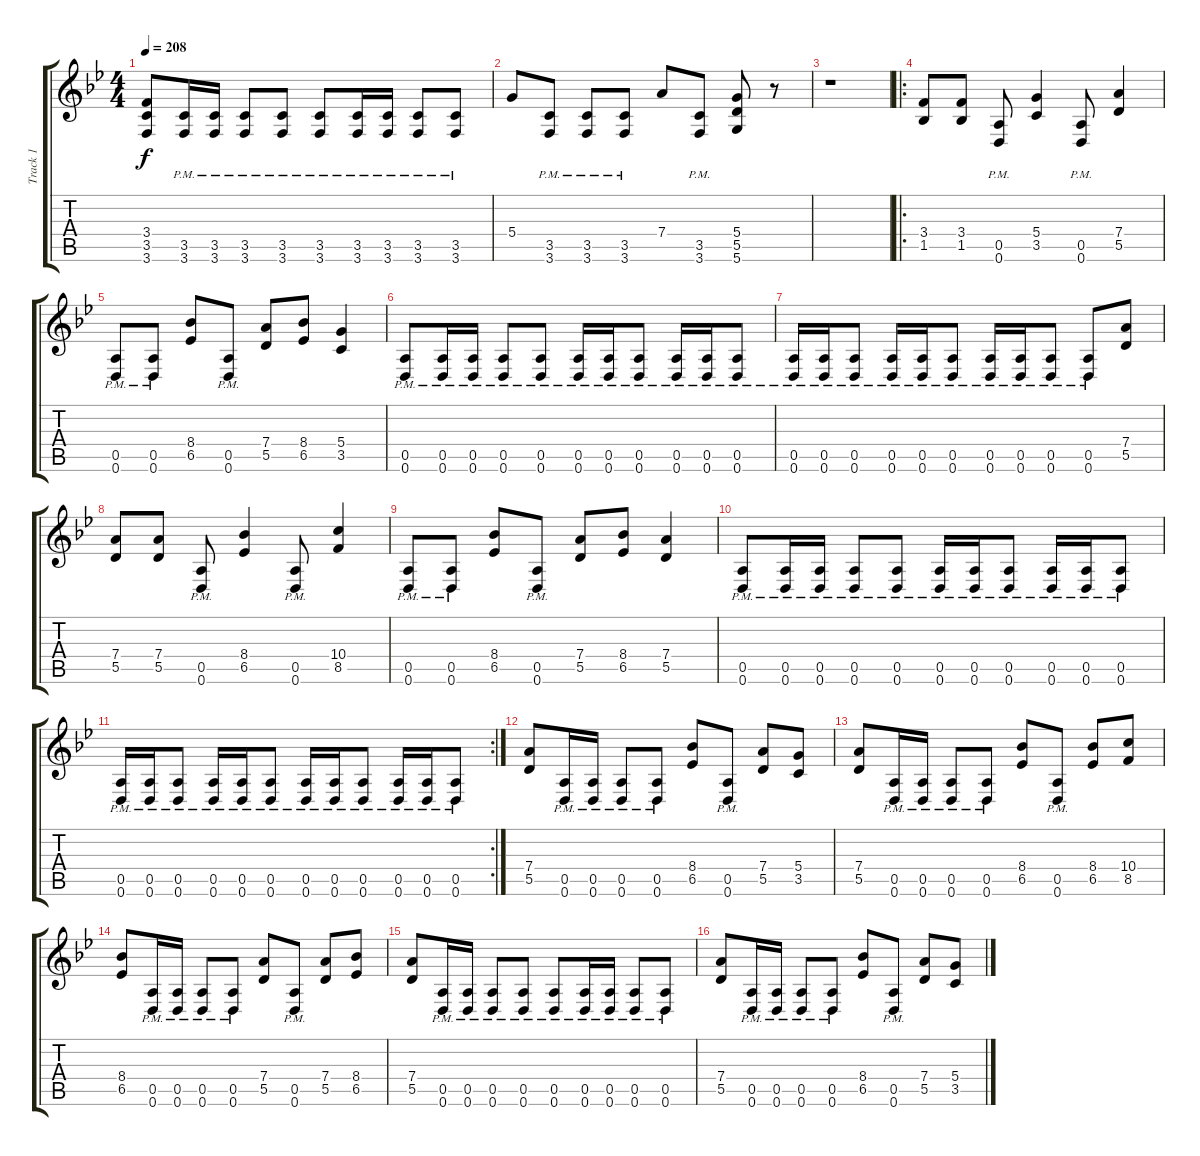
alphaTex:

\track ("Track 1" "Track 1") {instrument distortionguitar}
\staff {score tabs}
\tuning (E4 B3 G3 D3 A2 D2) {hide}
\ts (4 4)
\tempo 208
\clef g2
\ks bb
(3.4 3.5 3.6).8{dy f} (3.5{pm} 3.6{pm}).16 (3.5{pm} 3.6{pm}).16 (3.5{pm} 3.6{pm}).8 (3.5{pm} 3.6{pm}).8 (3.5{pm} 3.6{pm}).8 (3.5{pm} 3.6{pm}).16 (3.5{pm} 3.6{pm}).16 (3.5{pm} 3.6{pm}).8 (3.5{pm} 3.6{pm}).8 |
5.4.8 (3.5{pm} 3.6{pm}).8 (3.5{pm} 3.6{pm}).8 (3.5{pm} 3.6{pm}).8 7.4.8 (3.5{pm} 3.6{pm}).8 (5.4 5.5 5.6).8 r.8 |
r.1{volume 13} |
\ro
(3.4 1.5).8 (3.4 1.5).8 (0.5{pm} 0.6{pm}).8 (5.4 3.5).4 (0.5{pm} 0.6{pm}).8 (7.4 5.5).4 |
(0.5{pm} 0.6{pm}).8 (0.5{pm} 0.6{pm}).8 (8.4 6.5).8 (0.5{pm} 0.6{pm}).8 (7.4 5.5).8 (8.4 6.5).8 (5.4 3.5).4 |
(0.5{pm} 0.6{pm}).8 (0.5{pm} 0.6{pm}).16 (0.5{pm} 0.6{pm}).16 (0.5{pm} 0.6{pm}).8 (0.5{pm} 0.6{pm}).8 (0.5{pm} 0.6{pm}).16 (0.5{pm} 0.6{pm}).16 (0.5{pm} 0.6{pm}).8 (0.5{pm} 0.6{pm}).16 (0.5{pm} 0.6{pm}).16 (0.5{pm} 0.6{pm}).8 |
(0.5{pm} 0.6{pm}).16 (0.5{pm} 0.6{pm}).16 (0.5{pm} 0.6{pm}).8 (0.5{pm} 0.6{pm}).16 (0.5{pm} 0.6{pm}).16 (0.5{pm} 0.6{pm}).8 (0.5{pm} 0.6{pm}).16 (0.5{pm} 0.6{pm}).16 (0.5{pm} 0.6{pm}).8 (0.5{pm} 0.6{pm}).8 (7.4 5.5).8 |
(7.4 5.5).8 (7.4 5.5).8 (0.5{pm} 0.6{pm}).8 (8.4 6.5).4 (0.5{pm} 0.6{pm}).8 (10.4 8.5).4 |
(0.5{pm} 0.6{pm}).8 (0.5{pm} 0.6{pm}).8 (8.4 6.5).8 (0.5{pm} 0.6{pm}).8 (7.4 5.5).8 (8.4 6.5).8 (7.4 5.5).4 |
(0.5{pm} 0.6{pm}).8 (0.5{pm} 0.6{pm}).16 (0.5{pm} 0.6{pm}).16 (0.5{pm} 0.6{pm}).8 (0.5{pm} 0.6{pm}).8 (0.5{pm} 0.6{pm}).16 (0.5{pm} 0.6{pm}).16 (0.5{pm} 0.6{pm}).8 (0.5{pm} 0.6{pm}).16 (0.5{pm} 0.6{pm}).16 (0.5{pm} 0.6{pm}).8 |
\rc 2
(0.5{pm} 0.6{pm}).16 (0.5{pm} 0.6{pm}).16 (0.5{pm} 0.6{pm}).8 (0.5{pm} 0.6{pm}).16 (0.5{pm} 0.6{pm}).16 (0.5{pm} 0.6{pm}).8 (0.5{pm} 0.6{pm}).16 (0.5{pm} 0.6{pm}).16 (0.5{pm} 0.6{pm}).8 (0.5{pm} 0.6{pm}).16 (0.5{pm} 0.6{pm}).16 (0.5{pm} 0.6{pm}).8 |
(7.4 5.5).8 (0.5{pm} 0.6{pm}).16 (0.5{pm} 0.6{pm}).16 (0.5{pm} 0.6{pm}).8 (0.5{pm} 0.6{pm}).8 (8.4 6.5).8 (0.5{pm} 0.6{pm}).8 (7.4 5.5).8 (5.4 3.5).8 |
(7.4 5.5).8 (0.5{pm} 0.6{pm}).16 (0.5{pm} 0.6{pm}).16 (0.5{pm} 0.6{pm}).8 (0.5{pm} 0.6{pm}).8 (8.4 6.5).8 (0.5{pm} 0.6{pm}).8 (8.4 6.5).8 (10.4 8.5).8 |
(8.4 6.5).8 (0.5{pm} 0.6{pm}).16 (0.5{pm} 0.6{pm}).16 (0.5{pm} 0.6{pm}).8 (0.5{pm} 0.6{pm}).8 (7.4 5.5).8 (0.5{pm} 0.6{pm}).8 (7.4 5.5).8 (8.4 6.5).8 |
(7.4 5.5).8 (0.5{pm} 0.6{pm}).16 (0.5{pm} 0.6{pm}).16 (0.5{pm} 0.6{pm}).8 (0.5{pm} 0.6{pm}).8 (0.5{pm} 0.6{pm}).8 (0.5{pm} 0.6{pm}).16 (0.5{pm} 0.6{pm}).16 (0.5{pm} 0.6{pm}).8 (0.5{pm} 0.6{pm}).8 |
(7.4 5.5).8 (0.5{pm} 0.6{pm}).16 (0.5{pm} 0.6{pm}).16 (0.5{pm} 0.6{pm}).8 (0.5{pm} 0.6{pm}).8 (8.4 6.5).8 (0.5{pm} 0.6{pm}).8 (7.4 5.5).8 (5.4 3.5).8
